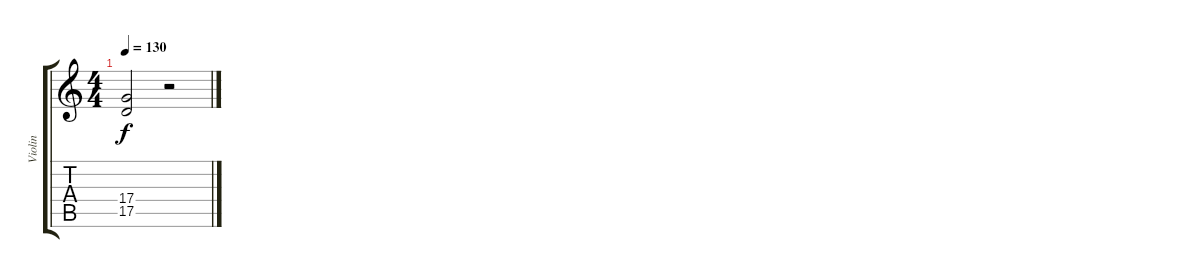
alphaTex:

\track ("Violin" "Violin") {instrument violin}
\staff {score tabs}
\tuning (E4 B3 G3 D3 A2 E2) {hide}
\ts (4 4)
\tempo 130
\clef g2
\ks c
(17.4{t} 17.5{t}).2{dy f} r.2
